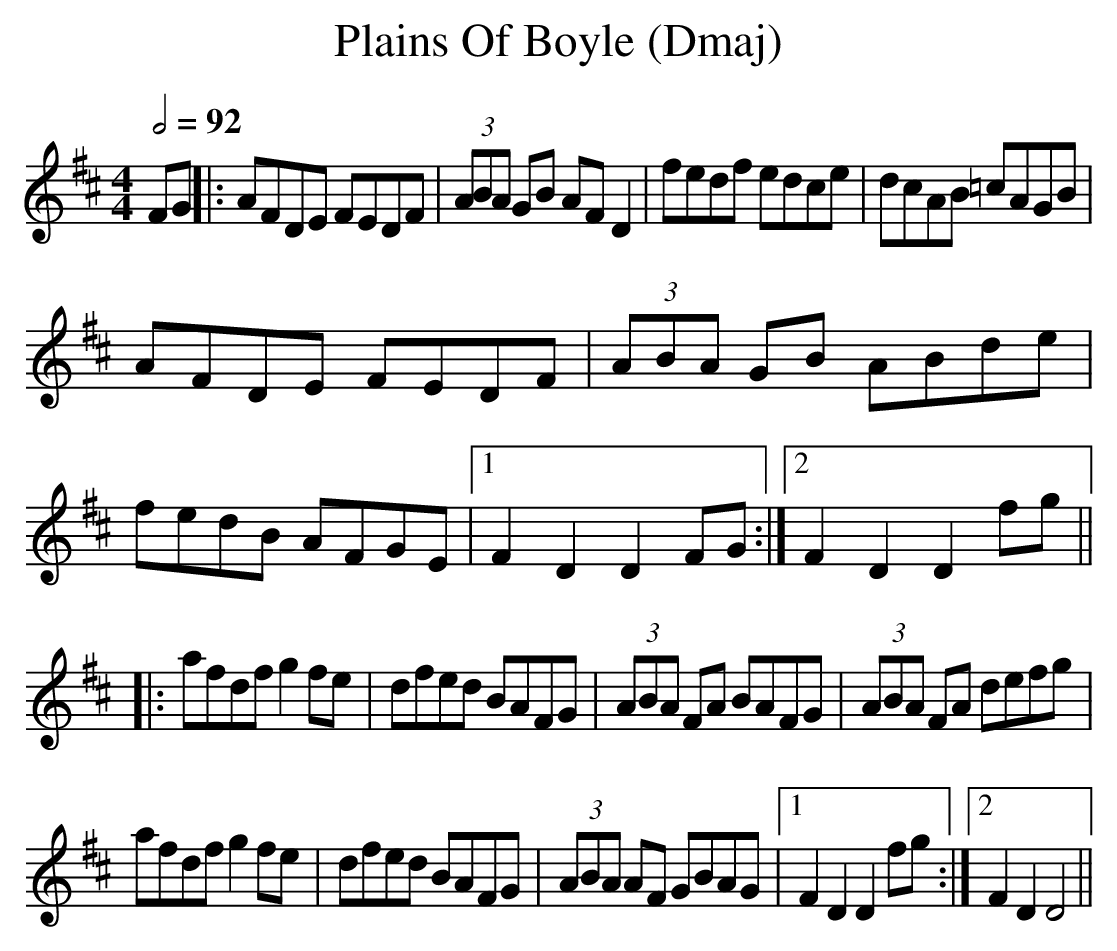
X:1
T:Plains Of Boyle (Dmaj)
Q:1/2=92
M:4/4
L:1/8
K:Dmaj
FG|:AFDE FEDF|(3ABA GB AFD2|fedf edce|dcAB =cAGB|
AFDE FEDF|(3ABA GB ABde|fedB AFGE|1 F2D2 D2 FG:|2F2D2 D2 fg||
|:afdf g2fe|dfed BAFG|(3ABA FA BAFG|(3ABA FA defg|
afdf g2fe|dfed BAFG|(3ABA AF GBAG|1 F2D2 D2 fg:|2F2D2 D4||
